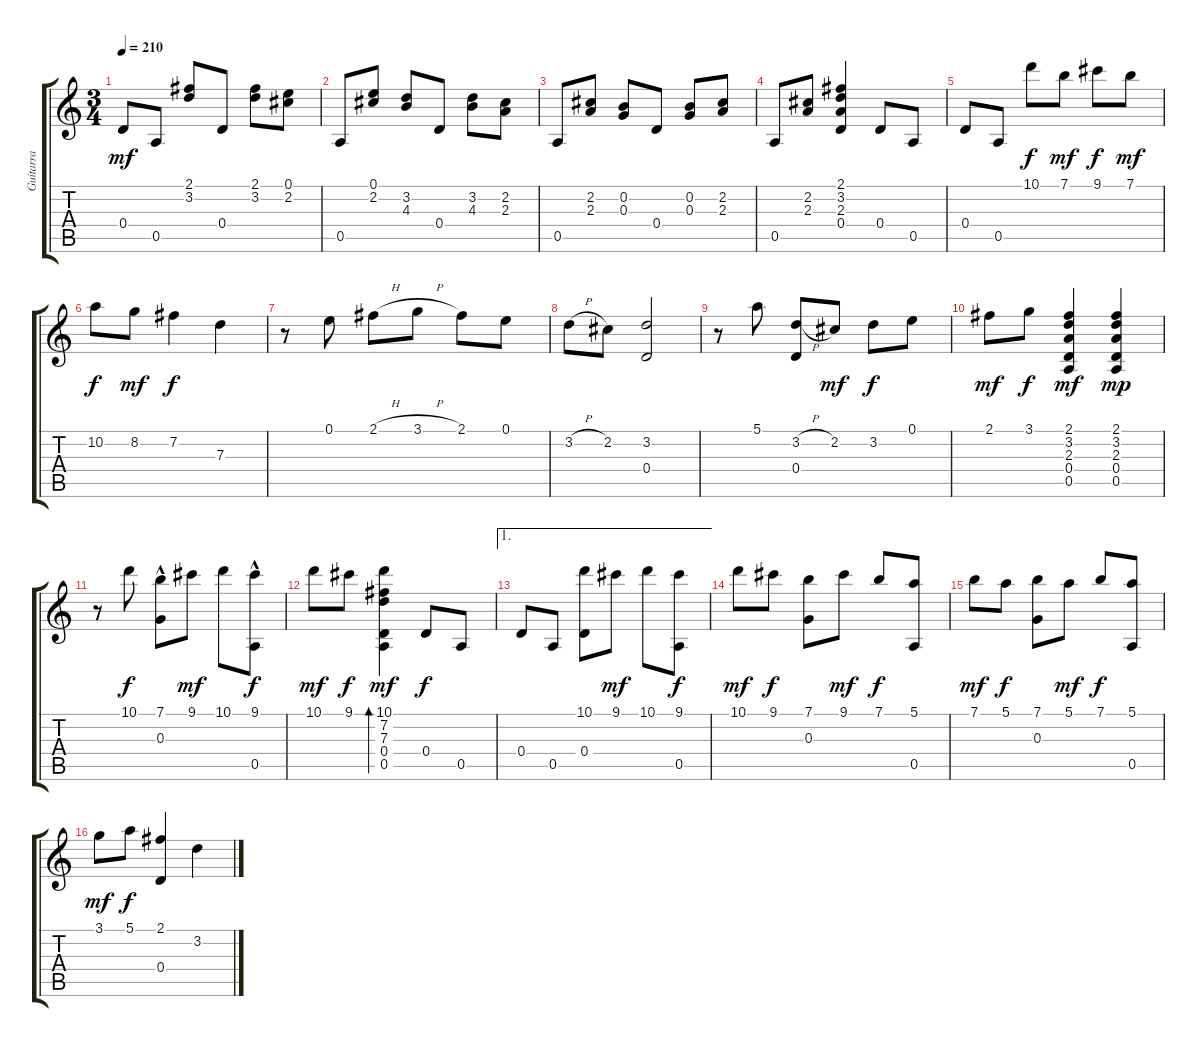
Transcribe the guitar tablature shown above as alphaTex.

\track ("Guitarra" "Guitarra") {instrument acousticguitarnylon}
\staff {score tabs}
\tuning (E4 B3 G3 D3 A2 E2) {hide}
\ts (3 4)
\tempo 210
\clef g2
\ks c
0.4.8{dy mf} 0.5.8 (2.1 3.2).8 0.4.8 (2.1 3.2).8 (0.1 2.2).8 |
0.5.8 (0.1 2.2).8 (3.2 4.3).8 0.4.8 (3.2 4.3).8 (2.2 2.3).8 |
0.5.8 (2.2 2.3).8 (0.2 0.3).8 0.4.8 (0.2 0.3).8 (2.2 2.3).8 |
0.5.8 (2.2 2.3).8 (2.1 3.2 2.3 0.4).4 0.4.8 0.5.8 |
0.4.8 0.5.8 10.1.8{dy f} 7.1.8{dy mf} 9.1.8{dy f} 7.1.8{dy mf} |
10.2.8{dy f} 8.2.8{dy mf} 7.2.4{dy f} 7.3.4 |
r.8 0.1.8 2.1{h}.8 3.1{h}.8 2.1.8 0.1.8 |
3.2{h}.8 2.2.8 (3.2 0.4).2 |
r.8 5.1.8 (3.2{h} 0.4).8 2.2.8{dy mf} 3.2.8{dy f} 0.1.8 |
2.1.8{dy mf} 3.1.8{dy f} (2.1 3.2 2.3 0.4 0.5).4{dy mf} (2.1 3.2 2.3 0.4 0.5).4{dy mp} |
r.8 10.1.8{dy f} (7.1 0.3{hac}).8 9.1.8{dy mf} 10.1.8 (9.1 0.5{hac}).8{dy f} |
10.1.8{dy mf} 9.1.8{dy f} (10.1 7.2 7.3 0.4 0.5).4{bd 240 dy mf} 0.4.8{dy f} 0.5.8 |
\ae 1
0.4.8 0.5.8 (10.1 0.4).8 9.1.8{dy mf} 10.1.8 (9.1 0.5).8{dy f} |
10.1.8{dy mf} 9.1.8{dy f} (7.1 0.3).8 9.1.8{dy mf} 7.1.8{dy f} (5.1 0.5).8 |
7.1.8{dy mf} 5.1.8{dy f} (7.1 0.3).8 5.1.8{dy mf} 7.1.8{dy f} (5.1 0.5).8 |
3.1.8{dy mf} 5.1.8{dy f} (2.1 0.4).4 3.2.4
